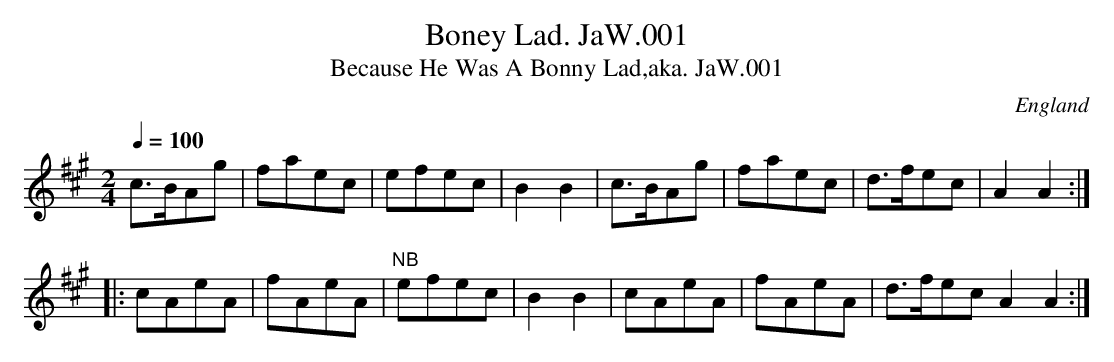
X:1
T:Boney Lad. JaW.001
T:Because He Was A Bonny Lad,aka. JaW.001
L:1/8
M:2/4
O:England
Q:1/4=100
K:A
c>BAg|faec|efec|B2B2|\
c>BAg|faec|d>fec|A2A2:|!
|:cAeA|fAeA|"NB"efec|B2B2|\
cAeA|fAeA| d>fecA2A2:|
